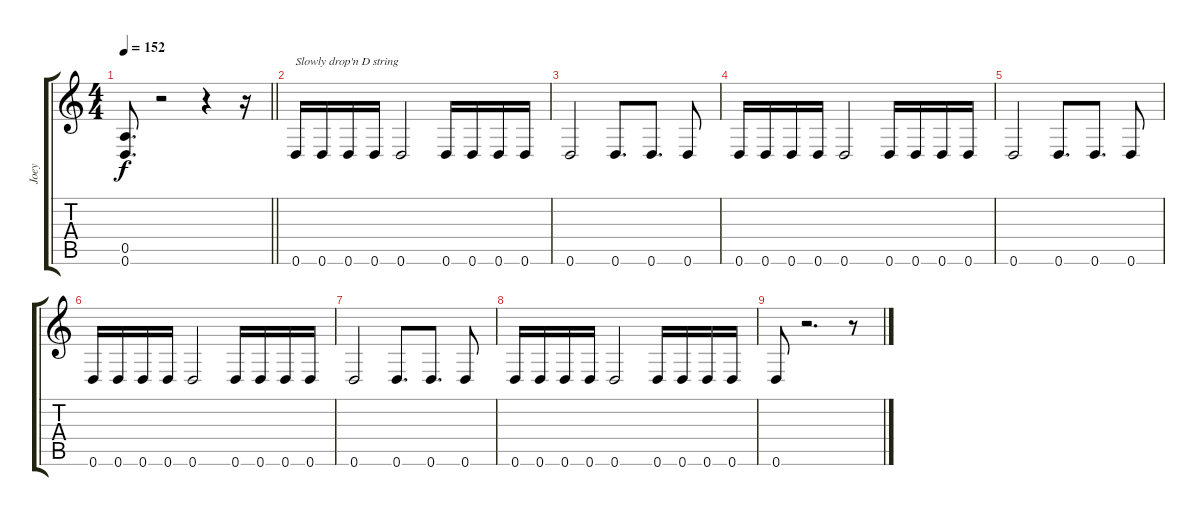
\track ("Joey" "Joey") {instrument overdrivenguitar}
\staff {score tabs}
\tuning (E4 B3 G3 D3 A2 D2) {hide}
\ts (4 4)
\tempo 152
\clef g2
\barLineRight lightlight
\ks c
(0.5 0.6).8{d dy f} r.2 r.4 r.16 |
0.6.16{txt "Slowly drop'n D string"} 0.6.16 0.6.16 0.6.16 0.6.2 0.6.16 0.6.16 0.6.16 0.6.16 |
0.6.2 0.6.8{d} 0.6.8{d} 0.6.8 |
0.6.16 0.6.16 0.6.16 0.6.16 0.6.2 0.6.16 0.6.16 0.6.16 0.6.16 |
0.6.2 0.6.8{d} 0.6.8{d} 0.6.8 |
0.6.16 0.6.16 0.6.16 0.6.16 0.6.2 0.6.16 0.6.16 0.6.16 0.6.16 |
0.6.2 0.6.8{d} 0.6.8{d} 0.6.8 |
0.6.16 0.6.16 0.6.16 0.6.16 0.6.2 0.6.16 0.6.16 0.6.16 0.6.16 |
0.6.8 r.2{d} r.8
